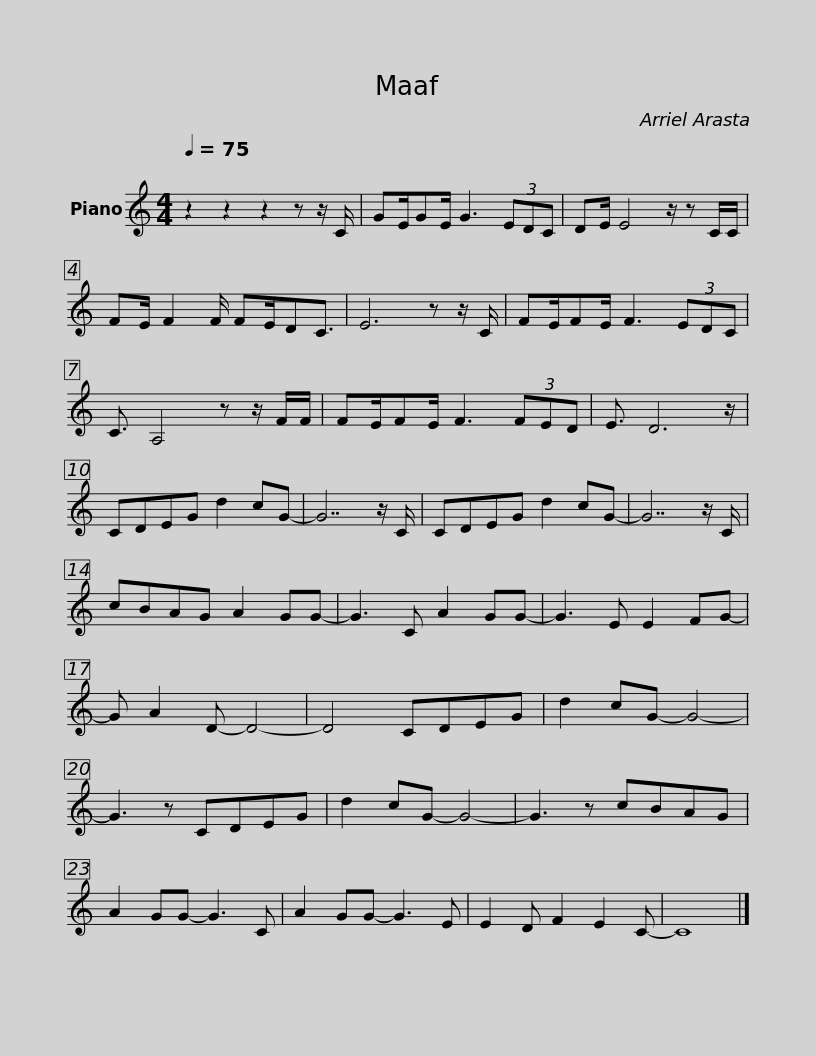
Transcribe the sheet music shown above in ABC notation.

X:1
L:1/8
Q:1/4=75
M:4/4
I:linebreak $
K:C
V:1 treble
V:1
 z2 z2 z2 z z/ C/ | GE/GE/ G3 (3EDC | DE/ E4 z/ z C/C/ | FE/ F2 F/ FE/DC3/2 | E6 z z/ C/ | %5
 FE/FE/ F3 (3EDC |$ C3/2 A,4 z z/ F/F/ | FE/FE/ F3 (3FED | E3/2 D6 z/ | CDEG d2 cG- | %10
 G7 z/ C/ | CDEG d2 cG- | G7 z/ C/ |$ cBAG A2 GG- | G3 C A2 GG- | %15
 G3 E E2 FG- | G A2 D- D4- | D4 CDEG | d2 cG- G4- | G3 z CDEG | %20
 d2 cG- G4- |$ G3 z cBAG | A2 GG- G3 C | A2 GG- G3 E | E2 D F2 E2 C- | %25
 C8 |] %26
